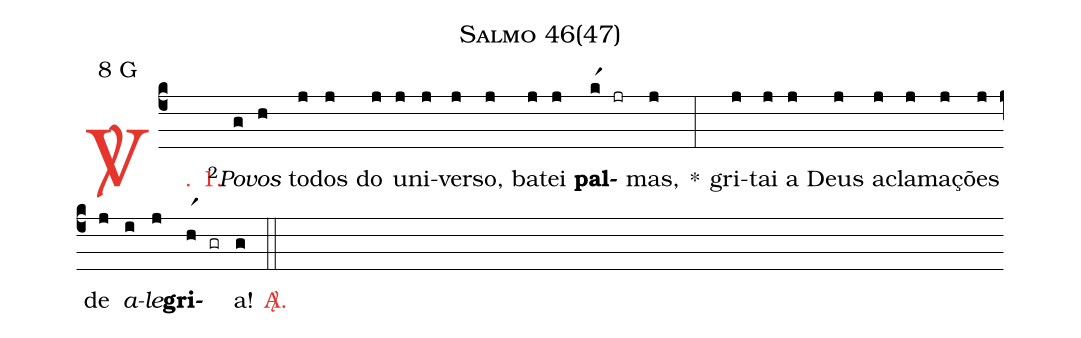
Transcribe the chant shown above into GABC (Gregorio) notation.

name: Salmo 46(47);
mode: 8;
mode-differentia: G;
%%
(c4)

<c><sp>V/</sp>. 1.</c>() <v>\VSup{2}</v><i>Po</i>(g)<i>vos(h)</i> to(j)dos(j) do(j) u(j)ni(j)ver(j)so,(j) ba(j)tei(j) <b>pal</b>(kr1)(jr)mas,(j) *(:) gri(j)tai(j) a(j) Deus(j) a(j)cla(j)ma(j)ções(j) de(j) <i>a</i>(i)<i>le</i>(j)<b>gri</b>(hr1)(gr)a!(g) <c><sp>A/</sp>.</c>(::)
